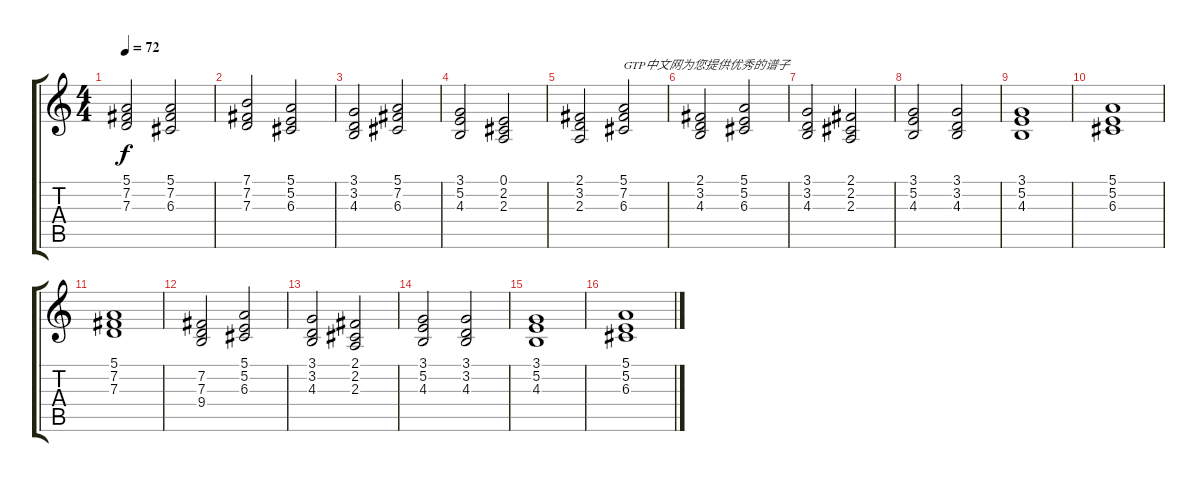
\track "" {instrument stringensemble1}
\staff {score tabs}
\tuning (E4 B3 G3 D3 A2 E2) {hide}
\ts (4 4)
\tempo 72
\clef g2
\ks c
(5.1 7.2 7.3).2{dy f instrument stringensemble1} (5.1 7.2 6.3).2 |
(7.1 7.2 7.3).2 (5.1 5.2 6.3).2 |
(3.1 3.2 4.3).2 (5.1 7.2 6.3).2 |
(3.1 5.2 4.3).2 (0.1 2.2 2.3).2 |
(2.1 3.2 2.3).2 (5.1 7.2 6.3).2{txt "GTP中文网为您提供优秀的谱子"} |
(2.1 3.2 4.3).2 (5.1 5.2 6.3).2 |
(3.1 3.2 4.3).2 (2.1 2.2 2.3).2 |
(3.1 5.2 4.3).2 (3.1 3.2 4.3).2 |
(3.1 5.2 4.3).1 |
(5.1 5.2 6.3).1 |
(5.1 7.2 7.3).1 |
(7.2 7.3 9.4).2 (5.1 5.2 6.3).2 |
(3.1 3.2 4.3).2 (2.1 2.2 2.3).2 |
(3.1 5.2 4.3).2 (3.1 3.2 4.3).2 |
(3.1 5.2 4.3).1 |
(5.1 5.2 6.3).1
